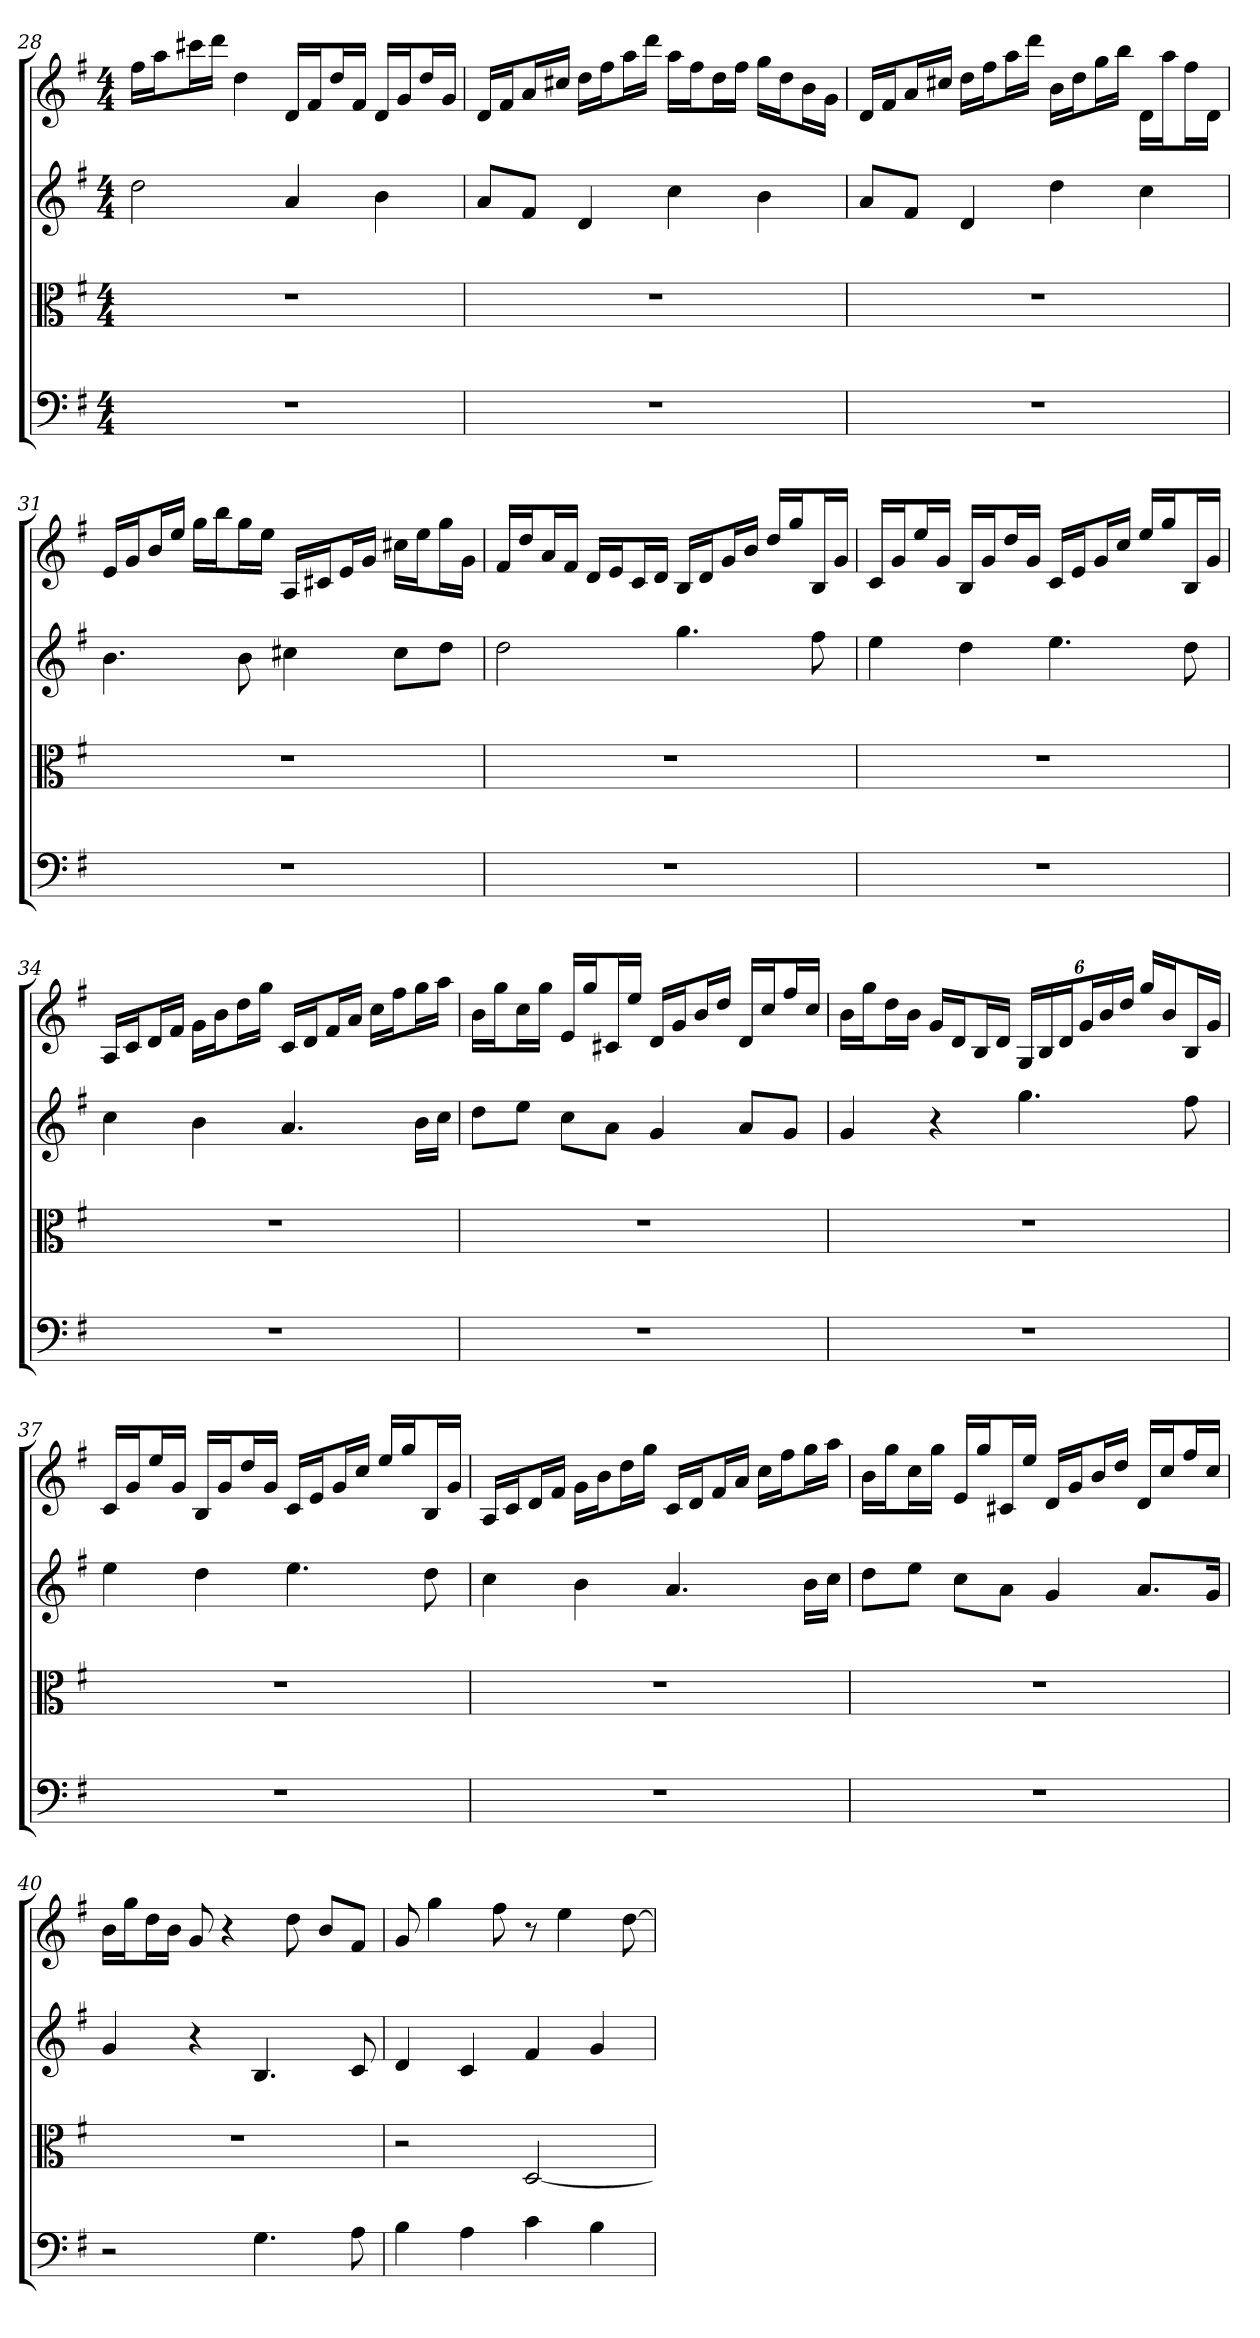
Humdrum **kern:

**kern	**kern	**kern	**kern
*part4	*part3	*part2	*part1
*staff4	*staff3	*staff2	*staff1
*clefF4	*clefC3	*	*
*k[f#]	*k[f#]	*k[f#]	*k[f#]
*G:	*G:	*G:	*G:
*M4/4	*M4/4	*M4/4	*M4/4
=28	=28	=28	=28
1r	1r	2dd	16ff#LL
.	.	.	16aaJ
.	.	.	16ccc#XL
.	.	.	16dddJJ
.	.	.	4dd
.	.	4a	16dLL
.	.	.	16f#J
.	.	.	16ddL
.	.	.	16f#JJ
.	.	4b	16dLL
.	.	.	16gJ
.	.	.	16ddL
.	.	.	16gJJ
=29	=29	=29	=29
1r	1r	8aL	16dLL
.	.	.	16f#J
.	.	8f#J	16aL
.	.	.	16cc#XJJ
.	.	4d	16ddLL
.	.	.	16ff#J
.	.	.	16aaL
.	.	.	16dddJJ
.	.	4cc	16aaLL
.	.	.	16ff#J
.	.	.	16ddL
.	.	.	16ff#JJ
.	.	4b	16ggLL
.	.	.	16ddJ
.	.	.	16bL
.	.	.	16gJJ
=30	=30	=30	=30
1r	1r	8aL	16dLL
.	.	.	16f#J
.	.	8f#J	16aL
.	.	.	16cc#XJJ
.	.	4d	16ddLL
.	.	.	16ff#J
.	.	.	16aaL
.	.	.	16dddJJ
.	.	4dd	16bLL
.	.	.	16ddJ
.	.	.	16ggL
.	.	.	16bbJJ
.	.	4cc	16dLL
.	.	.	16aaJ
.	.	.	16ff#L
.	.	.	16dJJ
=31	=31	=31	=31
1r	1r	4.b	16eLL
.	.	.	16gJ
.	.	.	16bL
.	.	.	16eeJJ
.	.	.	16ggLL
.	.	.	16bbJ
.	.	8b	16ggL
.	.	.	16eeJJ
.	.	4cc#X	16ALL
.	.	.	16c#XJ
.	.	.	16eL
.	.	.	16gJJ
.	.	8cc#L	16cc#XLL
.	.	.	16eeJ
.	.	8ddJ	16ggL
.	.	.	16gJJ
=32	=32	=32	=32
1r	1r	2dd	16f#LL
.	.	.	16ddJ
.	.	.	16aL
.	.	.	16f#JJ
.	.	.	16dLL
.	.	.	16eJ
.	.	.	16cL
.	.	.	16dJJ
.	.	4.gg	16BLL
.	.	.	16dJ
.	.	.	16gL
.	.	.	16bJJ
.	.	.	16ddLL
.	.	.	16ggJ
.	.	8ff#	16BL
.	.	.	16gJJ
=33	=33	=33	=33
1r	1r	4ee	16cLL
.	.	.	16gJ
.	.	.	16eeL
.	.	.	16gJJ
.	.	4dd	16BLL
.	.	.	16gJ
.	.	.	16ddL
.	.	.	16gJJ
.	.	4.ee	16cLL
.	.	.	16eJ
.	.	.	16gL
.	.	.	16ccJJ
.	.	.	16eeLL
.	.	.	16ggJ
.	.	8dd	16BL
.	.	.	16gJJ
=34	=34	=34	=34
1r	1r	4cc	16ALL
.	.	.	16cJ
.	.	.	16dL
.	.	.	16f#JJ
.	.	4b	16gLL
.	.	.	16bJ
.	.	.	16ddL
.	.	.	16ggJJ
.	.	4.a	16cLL
.	.	.	16dJ
.	.	.	16f#L
.	.	.	16aJJ
.	.	.	16ccLL
.	.	.	16ff#J
.	.	16bLL	16ggL
.	.	16ccJJ	16aaJJ
=35	=35	=35	=35
1r	1r	8ddL	16bLL
.	.	.	16ggJ
.	.	8eeJ	16ccL
.	.	.	16ggJJ
.	.	8ccL	16eLL
.	.	.	16ggJ
.	.	8aJ	16c#XL
.	.	.	16eeJJ
.	.	4g	16dLL
.	.	.	16gJ
.	.	.	16bL
.	.	.	16ddJJ
.	.	8aL	16dLL
.	.	.	16ccJ
.	.	8gJ	16ff#L
.	.	.	16ccJJ
=36	=36	=36	=36
1r	1r	4g	16bLL
.	.	.	16ggJ
.	.	.	16ddL
.	.	.	16bJJ
.	.	4r	16gLL
.	.	.	16dJ
.	.	.	16BL
.	.	.	16dJJ
.	.	4.gg	24GLL
.	.	.	24B
.	.	.	24dJ
.	.	.	24gL
.	.	.	24b
.	.	.	24ddJJ
.	.	.	16ggLL
.	.	.	16bJ
.	.	8ff#	16BL
.	.	.	16gJJ
=37	=37	=37	=37
1r	1r	4ee	16cLL
.	.	.	16gJ
.	.	.	16eeL
.	.	.	16gJJ
.	.	4dd	16BLL
.	.	.	16gJ
.	.	.	16ddL
.	.	.	16gJJ
.	.	4.ee	16cLL
.	.	.	16eJ
.	.	.	16gL
.	.	.	16ccJJ
.	.	.	16eeLL
.	.	.	16ggJ
.	.	8dd	16BL
.	.	.	16gJJ
=38	=38	=38	=38
1r	1r	4cc	16ALL
.	.	.	16cJ
.	.	.	16dL
.	.	.	16f#JJ
.	.	4b	16gLL
.	.	.	16bJ
.	.	.	16ddL
.	.	.	16ggJJ
.	.	4.a	16cLL
.	.	.	16dJ
.	.	.	16f#L
.	.	.	16aJJ
.	.	.	16ccLL
.	.	.	16ff#J
.	.	16bLL	16ggL
.	.	16ccJJ	16aaJJ
=39	=39	=39	=39
1r	1r	8ddL	16bLL
.	.	.	16ggJ
.	.	8eeJ	16ccL
.	.	.	16ggJJ
.	.	8ccL	16eLL
.	.	.	16ggJ
.	.	8aJ	16c#XL
.	.	.	16eeJJ
.	.	4g	16dLL
.	.	.	16gJ
.	.	.	16bL
.	.	.	16ddJJ
.	.	8.aL	16dLL
.	.	.	16ccJ
.	.	.	16ff#L
.	.	16gJk	16ccJJ
=40	=40	=40	=40
2r	1r	4g	16bLL
.	.	.	16ggJ
.	.	.	16ddL
.	.	.	16bJJ
.	.	4r	8g
.	.	.	4r
4.G	.	4.B	.
.	.	.	8dd
.	.	.	8bL
8A	.	8c	8f#J
=41	=41	=41	=41
4B	2r	4d	8g
.	.	.	4gg
4A	.	4c	.
.	.	.	8ff#
4c	[2D	4f#	8r
.	.	.	4ee
4B	.	4g	.
.	.	.	[8dd
=	=	=	=
*-	*-	*-	*-
